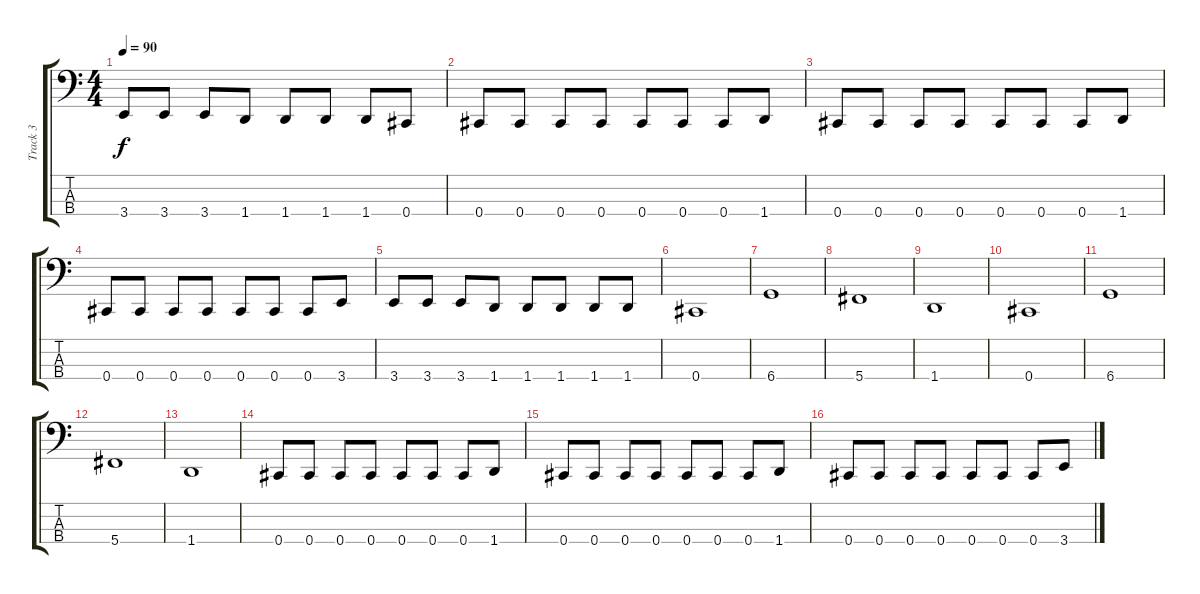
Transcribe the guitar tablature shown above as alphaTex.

\track ("Track 3" "Track 3") {instrument slapbass2}
\staff {score tabs}
\tuning (E2 B1 Gb1 Db1) {hide}
\ts (4 4)
\tempo 90
\clef f4
\ks c
3.4.8{dy f} 3.4.8 3.4.8 1.4.8 1.4.8 1.4.8 1.4.8 0.4.8 |
0.4.8 0.4.8 0.4.8 0.4.8 0.4.8 0.4.8 0.4.8 1.4.8 |
0.4.8 0.4.8 0.4.8 0.4.8 0.4.8 0.4.8 0.4.8 1.4.8 |
0.4.8 0.4.8 0.4.8 0.4.8 0.4.8 0.4.8 0.4.8 3.4.8 |
3.4.8 3.4.8 3.4.8 1.4.8 1.4.8 1.4.8 1.4.8 1.4.8 |
0.4.1 |
6.4.1 |
5.4.1 |
1.4.1 |
0.4.1 |
6.4.1 |
5.4.1 |
1.4.1 |
0.4.8 0.4.8 0.4.8 0.4.8 0.4.8 0.4.8 0.4.8 1.4.8 |
0.4.8 0.4.8 0.4.8 0.4.8 0.4.8 0.4.8 0.4.8 1.4.8 |
0.4.8 0.4.8 0.4.8 0.4.8 0.4.8 0.4.8 0.4.8 3.4.8
